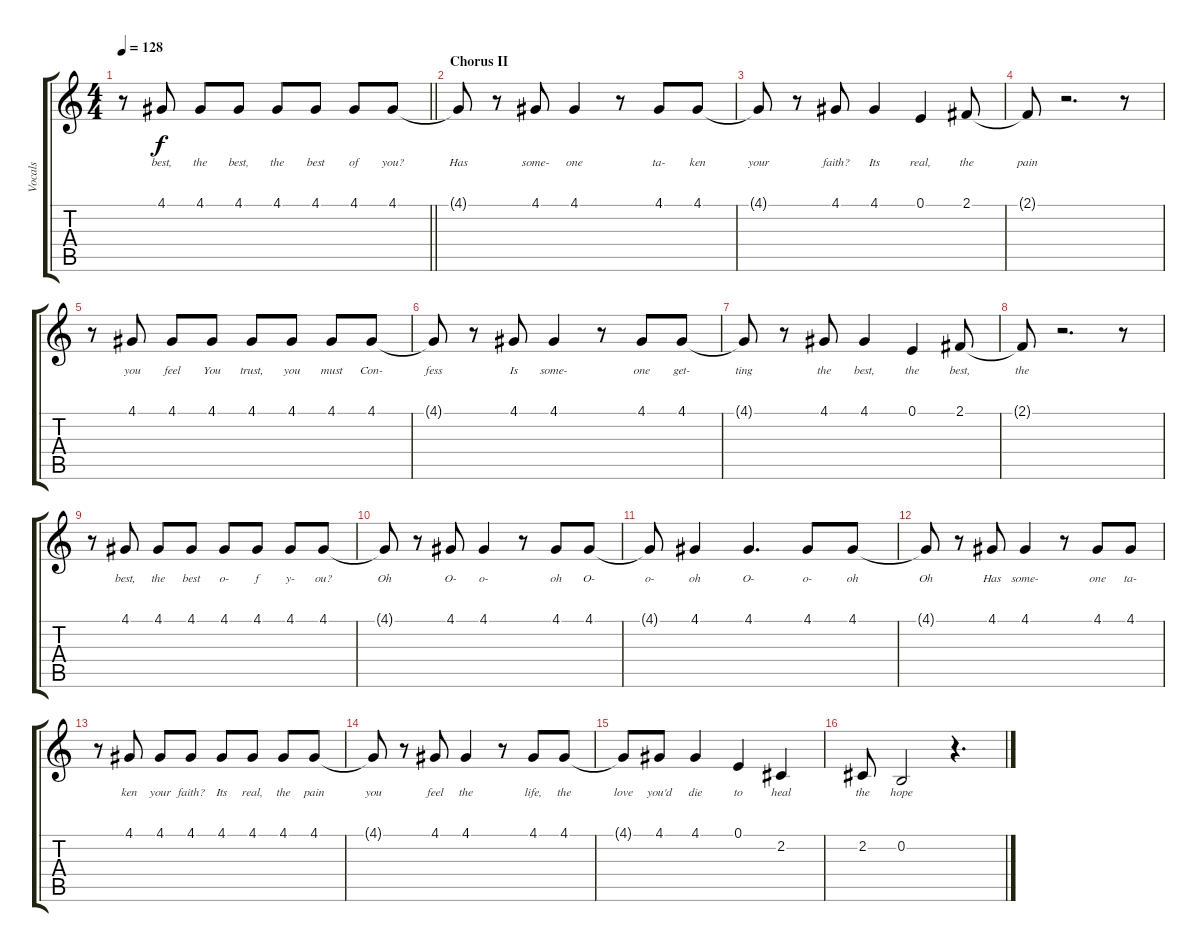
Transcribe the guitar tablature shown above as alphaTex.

\track ("Vocals" "Vocals") {instrument altosax}
\staff {score tabs}
\tuning (E4 B3 G3 D3 A2 E2) {hide}
\ts (4 4)
\tempo 128
\clef g2
\barLineRight lightlight
\ks c
r.8{dy f} 4.1.8{lyrics (0 "best,") lyrics (1 "") lyrics (2 "") lyrics (3 "") lyrics (4 "")} 4.1.8{lyrics (0 "the") lyrics (1 "") lyrics (2 "") lyrics (3 "") lyrics (4 "")} 4.1.8{lyrics (0 "best,") lyrics (1 "") lyrics (2 "") lyrics (3 "") lyrics (4 "")} 4.1.8{lyrics (0 "the") lyrics (1 "") lyrics (2 "") lyrics (3 "") lyrics (4 "")} 4.1.8{lyrics (0 "best") lyrics (1 "") lyrics (2 "") lyrics (3 "") lyrics (4 "")} 4.1.8{lyrics (0 "of") lyrics (1 "") lyrics (2 "") lyrics (3 "") lyrics (4 "")} 4.1.8{lyrics (0 "you?") lyrics (1 "") lyrics (2 "") lyrics (3 "") lyrics (4 "")} |
\section ("" "Chorus II")
4.1{t}.8{lyrics (0 "Has") lyrics (1 "") lyrics (2 "") lyrics (3 "") lyrics (4 "")} r.8 4.1.8{lyrics (0 "some-") lyrics (1 "") lyrics (2 "") lyrics (3 "") lyrics (4 "")} 4.1.4{lyrics (0 "one") lyrics (1 "") lyrics (2 "") lyrics (3 "") lyrics (4 "")} r.8 4.1.8{lyrics (0 "ta-") lyrics (1 "") lyrics (2 "") lyrics (3 "") lyrics (4 "")} 4.1.8{lyrics (0 "ken") lyrics (1 "") lyrics (2 "") lyrics (3 "") lyrics (4 "")} |
4.1{t}.8{lyrics (0 "your") lyrics (1 "") lyrics (2 "") lyrics (3 "") lyrics (4 "")} r.8 4.1.8{lyrics (0 "faith?") lyrics (1 "") lyrics (2 "") lyrics (3 "") lyrics (4 "")} 4.1.4{lyrics (0 "Its") lyrics (1 "") lyrics (2 "") lyrics (3 "") lyrics (4 "")} 0.1.4{lyrics (0 "real,") lyrics (1 "") lyrics (2 "") lyrics (3 "") lyrics (4 "")} 2.1.8{lyrics (0 "the") lyrics (1 "") lyrics (2 "") lyrics (3 "") lyrics (4 "")} |
2.1{t}.8{lyrics (0 "pain") lyrics (1 "") lyrics (2 "") lyrics (3 "") lyrics (4 "")} r.2{d} r.8 |
r.8 4.1.8{lyrics (0 "you") lyrics (1 "") lyrics (2 "") lyrics (3 "") lyrics (4 "")} 4.1.8{lyrics (0 "feel") lyrics (1 "") lyrics (2 "") lyrics (3 "") lyrics (4 "")} 4.1.8{lyrics (0 "You") lyrics (1 "") lyrics (2 "") lyrics (3 "") lyrics (4 "")} 4.1.8{lyrics (0 "trust,") lyrics (1 "") lyrics (2 "") lyrics (3 "") lyrics (4 "")} 4.1.8{lyrics (0 "you") lyrics (1 "") lyrics (2 "") lyrics (3 "") lyrics (4 "")} 4.1.8{lyrics (0 "must") lyrics (1 "") lyrics (2 "") lyrics (3 "") lyrics (4 "")} 4.1.8{lyrics (0 "Con-") lyrics (1 "") lyrics (2 "") lyrics (3 "") lyrics (4 "")} |
4.1{t}.8{lyrics (0 "fess") lyrics (1 "") lyrics (2 "") lyrics (3 "") lyrics (4 "")} r.8 4.1.8{lyrics (0 "Is") lyrics (1 "") lyrics (2 "") lyrics (3 "") lyrics (4 "")} 4.1.4{lyrics (0 "some-") lyrics (1 "") lyrics (2 "") lyrics (3 "") lyrics (4 "")} r.8 4.1.8{lyrics (0 "one") lyrics (1 "") lyrics (2 "") lyrics (3 "") lyrics (4 "")} 4.1.8{lyrics (0 "get-") lyrics (1 "") lyrics (2 "") lyrics (3 "") lyrics (4 "")} |
4.1{t}.8{lyrics (0 "ting") lyrics (1 "") lyrics (2 "") lyrics (3 "") lyrics (4 "")} r.8 4.1.8{lyrics (0 "the") lyrics (1 "") lyrics (2 "") lyrics (3 "") lyrics (4 "")} 4.1.4{lyrics (0 "best,") lyrics (1 "") lyrics (2 "") lyrics (3 "") lyrics (4 "")} 0.1.4{lyrics (0 "the") lyrics (1 "") lyrics (2 "") lyrics (3 "") lyrics (4 "")} 2.1.8{lyrics (0 "best,") lyrics (1 "") lyrics (2 "") lyrics (3 "") lyrics (4 "")} |
2.1{t}.8{lyrics (0 "the") lyrics (1 "") lyrics (2 "") lyrics (3 "") lyrics (4 "")} r.2{d} r.8 |
r.8 4.1.8{lyrics (0 "best,") lyrics (1 "") lyrics (2 "") lyrics (3 "") lyrics (4 "")} 4.1.8{lyrics (0 "the") lyrics (1 "") lyrics (2 "") lyrics (3 "") lyrics (4 "")} 4.1.8{lyrics (0 "best") lyrics (1 "") lyrics (2 "") lyrics (3 "") lyrics (4 "")} 4.1.8{lyrics (0 "o-") lyrics (1 "") lyrics (2 "") lyrics (3 "") lyrics (4 "")} 4.1.8{lyrics (0 "f") lyrics (1 "") lyrics (2 "") lyrics (3 "") lyrics (4 "")} 4.1.8{lyrics (0 "y-") lyrics (1 "") lyrics (2 "") lyrics (3 "") lyrics (4 "")} 4.1.8{lyrics (0 "ou?") lyrics (1 "") lyrics (2 "") lyrics (3 "") lyrics (4 "")} |
4.1{t}.8{lyrics (0 "Oh") lyrics (1 "") lyrics (2 "") lyrics (3 "") lyrics (4 "")} r.8 4.1.8{lyrics (0 "O-") lyrics (1 "") lyrics (2 "") lyrics (3 "") lyrics (4 "")} 4.1.4{lyrics (0 "o-") lyrics (1 "") lyrics (2 "") lyrics (3 "") lyrics (4 "")} r.8 4.1.8{lyrics (0 "oh") lyrics (1 "") lyrics (2 "") lyrics (3 "") lyrics (4 "")} 4.1.8{lyrics (0 "O-") lyrics (1 "") lyrics (2 "") lyrics (3 "") lyrics (4 "")} |
4.1{t}.8{lyrics (0 "o-") lyrics (1 "") lyrics (2 "") lyrics (3 "") lyrics (4 "")} 4.1.4{lyrics (0 "oh") lyrics (1 "") lyrics (2 "") lyrics (3 "") lyrics (4 "")} 4.1.4{d lyrics (0 "O-") lyrics (1 "") lyrics (2 "") lyrics (3 "") lyrics (4 "")} 4.1.8{lyrics (0 "o-") lyrics (1 "") lyrics (2 "") lyrics (3 "") lyrics (4 "")} 4.1.8{lyrics (0 "oh") lyrics (1 "") lyrics (2 "") lyrics (3 "") lyrics (4 "")} |
4.1{t}.8{lyrics (0 "Oh") lyrics (1 "") lyrics (2 "") lyrics (3 "") lyrics (4 "")} r.8 4.1.8{lyrics (0 "Has") lyrics (1 "") lyrics (2 "") lyrics (3 "") lyrics (4 "")} 4.1.4{lyrics (0 "some-") lyrics (1 "") lyrics (2 "") lyrics (3 "") lyrics (4 "")} r.8 4.1.8{lyrics (0 "one") lyrics (1 "") lyrics (2 "") lyrics (3 "") lyrics (4 "")} 4.1.8{lyrics (0 "ta-") lyrics (1 "") lyrics (2 "") lyrics (3 "") lyrics (4 "")} |
r.8 4.1.8{lyrics (0 "ken") lyrics (1 "") lyrics (2 "") lyrics (3 "") lyrics (4 "")} 4.1.8{lyrics (0 "your") lyrics (1 "") lyrics (2 "") lyrics (3 "") lyrics (4 "")} 4.1.8{lyrics (0 "faith?") lyrics (1 "") lyrics (2 "") lyrics (3 "") lyrics (4 "")} 4.1.8{lyrics (0 "Its") lyrics (1 "") lyrics (2 "") lyrics (3 "") lyrics (4 "")} 4.1.8{lyrics (0 "real,") lyrics (1 "") lyrics (2 "") lyrics (3 "") lyrics (4 "")} 4.1.8{lyrics (0 "the") lyrics (1 "") lyrics (2 "") lyrics (3 "") lyrics (4 "")} 4.1.8{lyrics (0 "pain") lyrics (1 "") lyrics (2 "") lyrics (3 "") lyrics (4 "")} |
4.1{t}.8{lyrics (0 "you") lyrics (1 "") lyrics (2 "") lyrics (3 "") lyrics (4 "")} r.8 4.1.8{lyrics (0 "feel") lyrics (1 "") lyrics (2 "") lyrics (3 "") lyrics (4 "")} 4.1.4{lyrics (0 "the") lyrics (1 "") lyrics (2 "") lyrics (3 "") lyrics (4 "")} r.8 4.1.8{lyrics (0 "life,") lyrics (1 "") lyrics (2 "") lyrics (3 "") lyrics (4 "")} 4.1.8{lyrics (0 "the") lyrics (1 "") lyrics (2 "") lyrics (3 "") lyrics (4 "")} |
4.1{t}.8{lyrics (0 "love") lyrics (1 "") lyrics (2 "") lyrics (3 "") lyrics (4 "")} 4.1.8{lyrics (0 "you'd") lyrics (1 "") lyrics (2 "") lyrics (3 "") lyrics (4 "")} 4.1.4{lyrics (0 "die") lyrics (1 "") lyrics (2 "") lyrics (3 "") lyrics (4 "")} 0.1.4{lyrics (0 "to") lyrics (1 "") lyrics (2 "") lyrics (3 "") lyrics (4 "")} 2.2.4{lyrics (0 "heal") lyrics (1 "") lyrics (2 "") lyrics (3 "") lyrics (4 "")} |
2.2.8{lyrics (0 "the") lyrics (1 "") lyrics (2 "") lyrics (3 "") lyrics (4 "")} 0.2.2{lyrics (0 "hope") lyrics (1 "") lyrics (2 "") lyrics (3 "") lyrics (4 "")} r.4{d}
